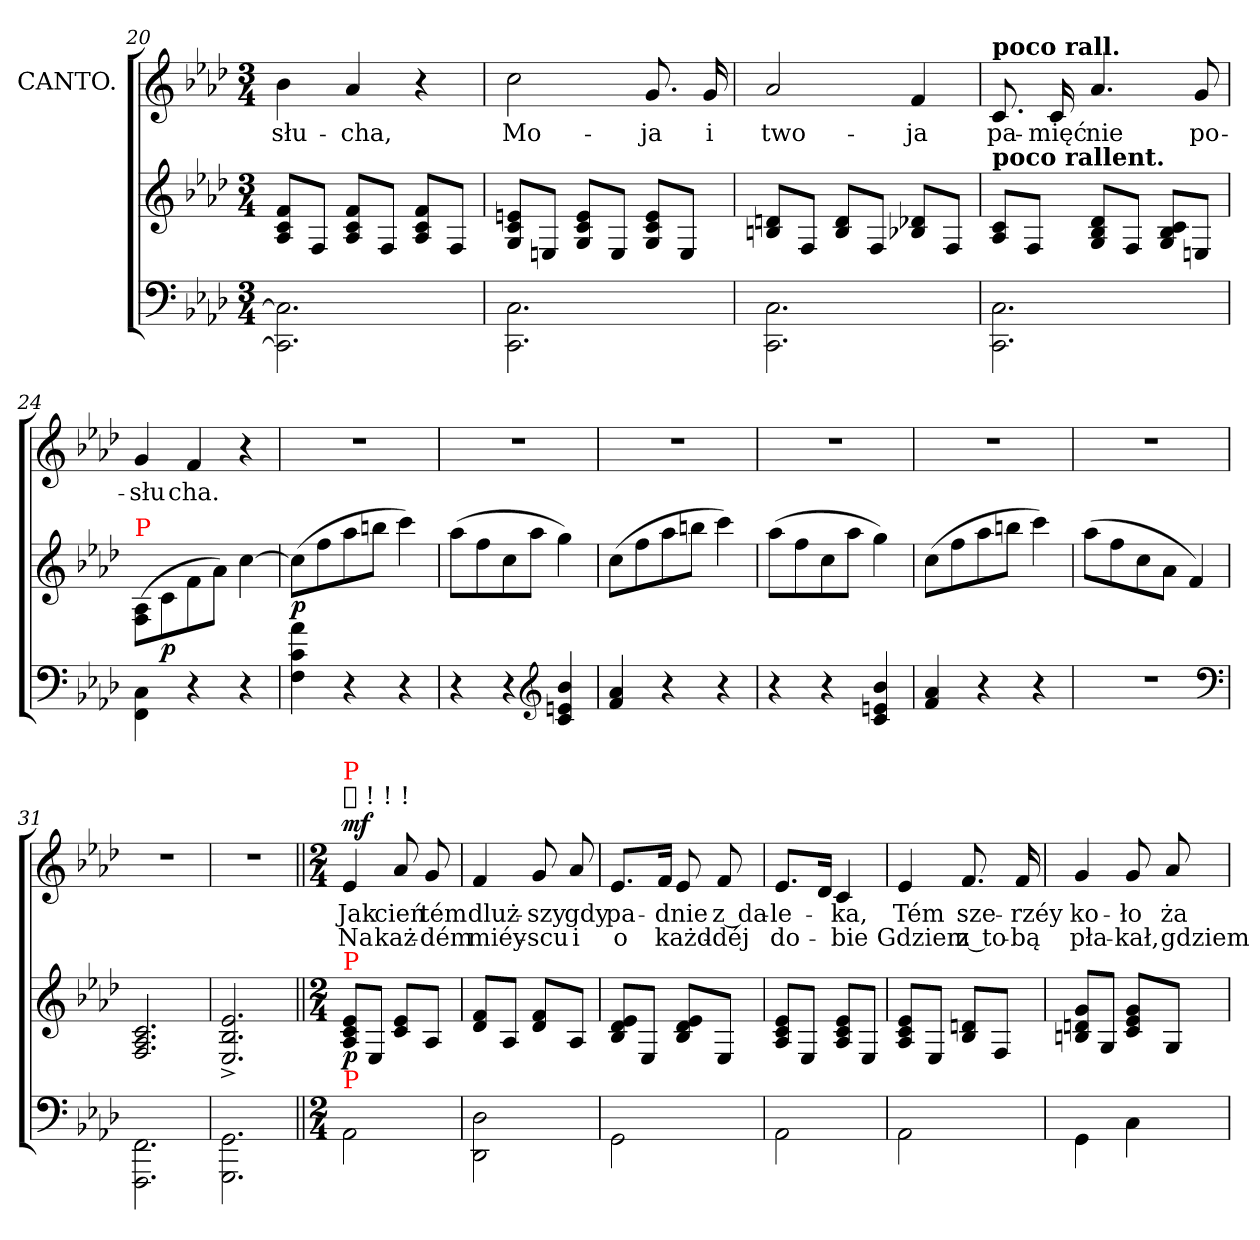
**kern	**kern	**dynam	**kern	**text	**text	**dynam
*part2	*part2	*part2	*part1	*part1	*part1	*part1
*staff3	*staff2	*staff2/3	*staff1	*staff1	*staff1	*staff1
*	*	*	*I"CANTO.	*	*	*
*clefF4	*clefG2	*	*clefG2	*	*	*
*k[b-e-a-d-]	*k[b-e-a-d-]	*	*k[b-e-a-d-]	*	*	*
*f:	*f:	*	*f:	*	*	*
*M3/4	*M3/4	*	*M3/4	*	*	*
=20	=20	=20	=20	=20	=20	=20
2.C]\ 2.CC]\	8f 8c 8A-L	.	4b-	-słu-	.	.
.	8F/J	.	.	.	.	.
.	8f 8c 8A-L	.	4a-	-cha,	.	.
.	8F/J	.	.	.	.	.
.	8f 8c 8A-L	.	4r	.	.	.
.	8F/J	.	.	.	.	.
=21	=21	=21	=21	=21	=21	=21
2.C\ 2.CC\	8en/ 8c/ 8G/L	.	2cc	Mo-	.	.
.	8En/J	.	.	.	.	.
.	8e/ 8c/ 8G/L	.	.	.	.	.
.	8E/J	.	.	.	.	.
.	8e/ 8c/ 8G/L	.	8.g	-ja	.	.
.	8E/J	.	.	.	.	.
.	.	.	16g	i	.	.
=22	=22	=22	=22	=22	=22	=22
2.C\ 2.CC\	8dn 8BnL	.	2a-	two-	.	.
.	8F/J	.	.	.	.	.
.	8d 8BL	.	.	.	.	.
.	8F/J	.	.	.	.	.
.	8d-X 8B-XL	.	4f	-ja	.	.
.	8F/J	.	.	.	.	.
=23	=23	=23	=23	=23	=23	=23
!	!	!	!LO:TX:a:B:t=poco rall.	!	!	!
!	!LO:TX:a:B:t=poco rallent.	!	!	!	!	!
2.C\ 2.CC\	8c/ 8A-/L	.	8.c	pa-	.	.
.	8F/J	.	.	.	.	.
.	.	.	16c	mięć	.	.
.	8d-/ 8B-/ 8G/L	.	4.a-	nie	.	.
.	8F/J	.	.	.	.	.
.	8c/ 8B-/ 8G/L	.	.	.	.	.
.	8En/J	.	8g	po-	.	.
=24	=24	=24	=24	=24	=24	=24
!	!LO:TX:a:color=red:t=P	!	!	!	!	!
4C\ 4FF\	(>8A-\ 8F\L	.	4g	-słu	.	.
.	8c\	p	.	.	.	.
4r	8f\	.	4f	-cha.	.	.
.	8a-\J)	.	.	.	.	.
4r	[4cc	.	4r	.	.	.
=25	=25	=25	=25	=25	=25	=25
4a- 4c 4F	(8ccL]	p	2.rdd	.	.	.
.	8ff	.	.	.	.	.
4r	8aa-	.	.	.	.	.
.	8bbnJ	.	.	.	.	.
4r	4ccc)	.	.	.	.	.
=26	=26	=26	=26	=26	=26	=26
4r	(8aa-L	.	2.rdd	.	.	.
.	8ff	.	.	.	.	.
4r	8cc	.	.	.	.	.
.	8aa-J	.	.	.	.	.
*clefG2	*	*	*	*	*	*
4b- 4en 4c	4gg)	.	.	.	.	.
=27	=27	=27	=27	=27	=27	=27
4a- 4f	(8ccL	.	2.rdd	.	.	.
.	8ff	.	.	.	.	.
4r	8aa-	.	.	.	.	.
.	8bbnJ	.	.	.	.	.
4r	4ccc)	.	.	.	.	.
=28	=28	=28	=28	=28	=28	=28
4r	(8aa-L	.	2.rdd	.	.	.
.	8ff	.	.	.	.	.
4r	8cc	.	.	.	.	.
.	8aa-J	.	.	.	.	.
4b- 4en 4c	4gg)	.	.	.	.	.
=29	=29	=29	=29	=29	=29	=29
4a- 4f	(8ccL	.	2.rdd	.	.	.
.	8ff	.	.	.	.	.
4r	8aa-	.	.	.	.	.
.	8bbnJ	.	.	.	.	.
4r	4ccc)	.	.	.	.	.
=30	=30	=30	=30	=30	=30	=30
2.rdd	(8aa-L	.	2.rdd	.	.	.
.	8ff	.	.	.	.	.
.	8cc	.	.	.	.	.
.	8a-J	.	.	.	.	.
.	4f/)	.	.	.	.	.
*clefF4	*	*	*	*	*	*
=31	=31	=31	=31	=31	=31	=31
2.FF\ 2.FFF\	2.c/ 2.A-/ 2.F/	.	2.rdd	.	.	.
=32	=32	=32	=32	=32	=32	=32
2.GG\ 2.GGG\	2.e-^/ 2.B-^/ 2.E-^/	.	2.rdd	.	.	.
=33||	=33||	=33||	=33||	=33||	=33||	=33||
*M2/4	*M2/4	*	*M2/4	*	*	*
*	*	*	*MM80	*	*	*
!	!	!	!LO:TX:a:t=𝄋 ! ! !	!	!	!
!	!	!	!LO:TX:a:color=red:t=P	!	!	!
!	!LO:TX:a:color=red:t=P	!	!	!	!	!
!LO:TX:a:color=red:t=P	!	!	!	!	!	!
!	!	!	!	!	!	!LO:DY:a
2AA-\	8e- 8c 8A-L	p	4e-	Jak	Na	mf
.	8E-/J	.	.	.	.	.
.	8e- 8cL	.	8a-	cień	każ-	.
.	8A-/J	.	8g	tém	dém	.
=34	=34	=34	=34	=34	=34	=34
2D-\ 2DD-\	8f 8d-L	.	4f	dluż-	miéy-	.
.	8A-/J	.	.	.	.	.
.	8f 8d-L	.	8g	-szy	-scu	.
.	8A-/J	.	8a-	gdy	i	.
=35	=35	=35	=35	=35	=35	=35
2GG\	8e- 8d- 8B-L	.	8.e-L	pa-	o	.
.	8E-/J	.	.	.	.	.
.	.	.	16fJk	.	.	.
.	8e- 8d- 8B-L	.	8e-	-dnie	każd-	.
.	8E-/J	.	8f	z da-	-déj	.
=36	=36	=36	=36	=36	=36	=36
2AA-\	8e- 8c 8A-L	.	8.e-L	-le-	do-	.
.	8E-/J	.	.	.	.	.
.	.	.	16d-Jk	.	.	.
.	8e- 8c 8A-L	.	4c	-ka,	-bie	.
.	8E-/J	.	.	.	.	.
=37	=37	=37	=37	=37	=37	=37
2AA-\	8e-/ 8c/ 8A-/L	.	4e-	Tém	Gdziem	.
.	8E-/J	.	.	.	.	.
.	8dn/ 8B-/L	.	8.f	sze-	z to-	.
.	8F/J	.	.	.	.	.
.	.	.	16f	-rzéy	-bą	.
=38	=38	=38	=38	=38	=38	=38
4GG\	8g 8dn 8BnL	.	4g	ko-	pła-	.
.	8G/J	.	.	.	.	.
4C\	8g 8e- 8cL	.	8g	-ło	kał,	.
.	8G/J	.	8a-	ża-	gdziem	.
=	=	=	=	=	=	=
*-	*-	*-	*-	*-	*-	*-
